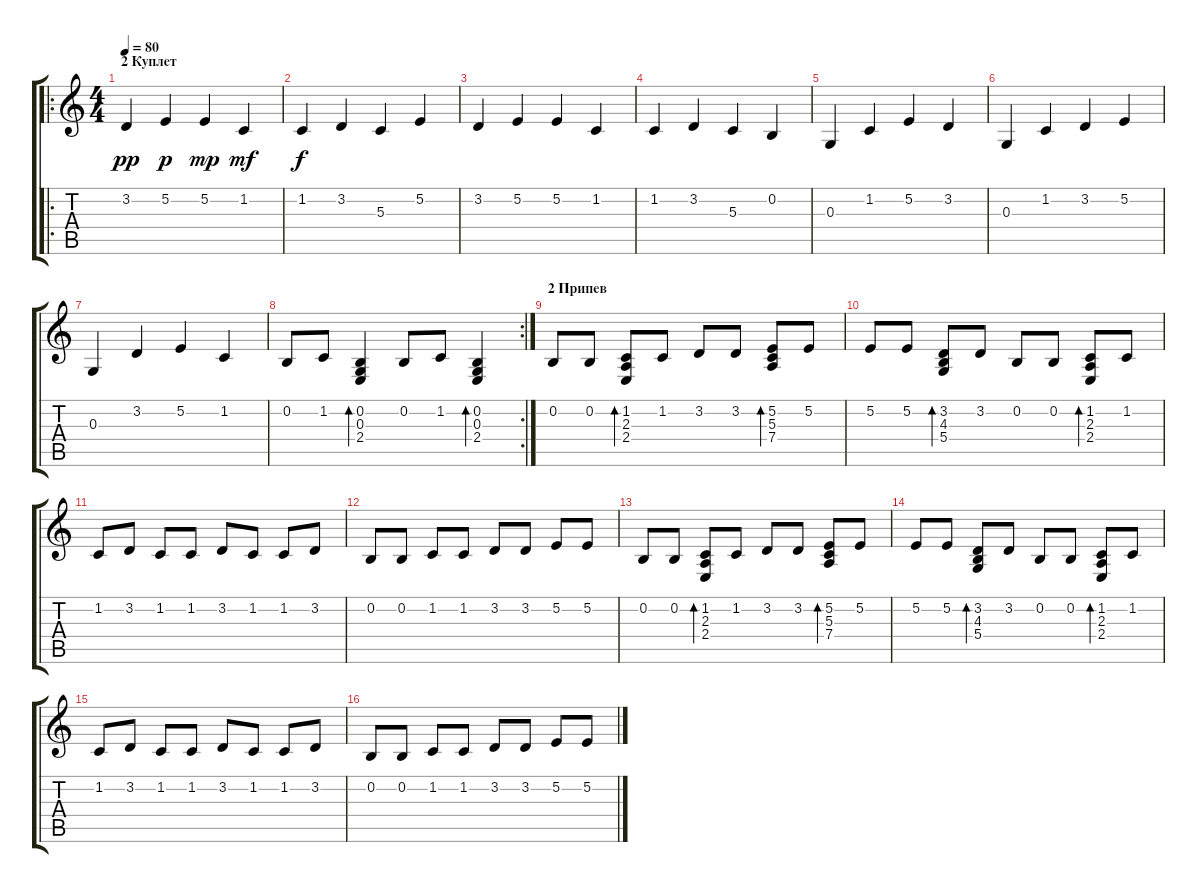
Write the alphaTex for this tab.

\track "" {instrument sitar}
\staff {score tabs}
\tuning (E4 B3 G3 D3 A2 E2) {hide}
\ro
\ts (4 4)
\section ("" "2 Куплет")
\tempo 80
\clef g2
\ks c
3.2.4{dy pp} 5.2.4{dy p} 5.2.4{dy mp} 1.2.4{dy mf} |
1.2.4{dy f} 3.2.4 5.3.4 5.2.4 |
3.2.4 5.2.4 5.2.4 1.2.4 |
1.2.4 3.2.4 5.3.4 0.2.4 |
0.3.4 1.2.4 5.2.4 3.2.4 |
0.3.4 1.2.4 3.2.4 5.2.4 |
0.3.4 3.2.4 5.2.4 1.2.4 |
\rc 2
0.2.8 1.2.8 (0.2 0.3 2.4).4{bd 240} 0.2.8 1.2.8 (0.2 0.3 2.4).4{bd 240} |
\section ("" "2 Припев")
0.2.8 0.2.8 (1.2 2.3 2.4).8{bd 240} 1.2.8 3.2.8 3.2.8 (5.2 5.3 7.4).8{bd 240} 5.2.8 |
5.2.8 5.2.8 (3.2 4.3 5.4).8{bd 240} 3.2.8 0.2.8 0.2.8 (1.2 2.3 2.4).8{bd 240} 1.2.8 |
1.2.8 3.2.8 1.2.8 1.2.8 3.2.8 1.2.8 1.2.8 3.2.8 |
0.2.8 0.2.8 1.2.8 1.2.8 3.2.8 3.2.8 5.2.8 5.2.8 |
0.2.8 0.2.8 (1.2 2.3 2.4).8{bd 240} 1.2.8 3.2.8 3.2.8 (5.2 5.3 7.4).8{bd 240} 5.2.8 |
5.2.8 5.2.8 (3.2 4.3 5.4).8{bd 240} 3.2.8 0.2.8 0.2.8 (1.2 2.3 2.4).8{bd 240} 1.2.8 |
1.2.8 3.2.8 1.2.8 1.2.8 3.2.8 1.2.8 1.2.8 3.2.8 |
0.2.8 0.2.8 1.2.8 1.2.8 3.2.8 3.2.8 5.2.8 5.2.8
